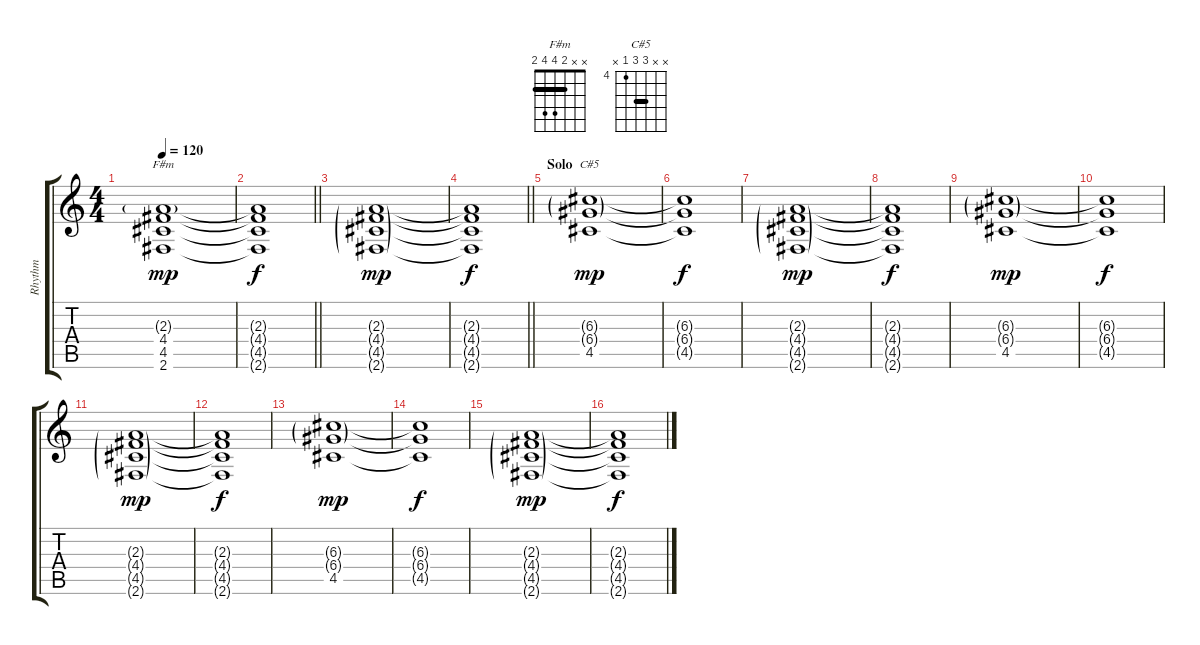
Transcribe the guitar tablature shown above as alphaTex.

\track ("Rhythm" "Rhythm") {instrument electricguitarmuted}
\staff {score tabs}
\tuning (E4 B3 G3 D3 A2 E2) {hide}
\chord ("F#m" x x 2 4 4 2) {barre 2}
\chord ("C#5" x x 6 6 4 x) {firstfret 4 barre 6}
\ts (4 4)
\tempo 120
\clef g2
\ks c
(2.3{g} 4.4 4.5 2.6).1{ch "F#m" dy mp} |
\barLineRight lightlight
(2.3{t} 4.4{t} 4.5{t} 2.6{t}).1{dy f} |
(2.3{g} 4.4{g} 4.5{g} 2.6{g}).1{dy mp} |
\barLineRight lightlight
(2.3{t} 4.4{t} 4.5{t} 2.6{t}).1{dy f} |
\section ("" "Solo")
(6.3{g} 6.4{g} 4.5).1{ch "C#5" dy mp} |
(6.3{t} 6.4{t} 4.5{t}).1{dy f} |
(2.3{g} 4.4{g} 4.5{g} 2.6{g}).1{dy mp} |
(2.3{t} 4.4{t} 4.5{t} 2.6{t}).1{dy f} |
(6.3{g} 6.4{g} 4.5).1{dy mp} |
(6.3{t} 6.4{t} 4.5{t}).1{dy f} |
(2.3{g} 4.4{g} 4.5{g} 2.6{g}).1{dy mp} |
(2.3{t} 4.4{t} 4.5{t} 2.6{t}).1{dy f} |
(6.3{g} 6.4{g} 4.5).1{dy mp} |
(6.3{t} 6.4{t} 4.5{t}).1{dy f} |
(2.3{g} 4.4{g} 4.5{g} 2.6{g}).1{dy mp} |
(2.3{t} 4.4{t} 4.5{t} 2.6{t}).1{dy f}
